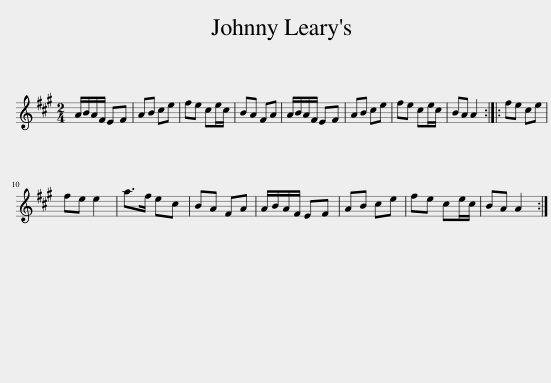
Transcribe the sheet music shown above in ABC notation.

X:1
L:1/8
M:2/4
I:linebreak $
K:A
V:1 treble
V:1
 A/B/A/F/ EF | AB ce | fe ce/c/ | BA FA | A/B/A/F/ EF | %5
 AB ce | fe ce/c/ | BA A2 :: fe ce |$ fe e2 | %10
 a>f ec | BA FA | A/B/A/F/ EF | AB ce | fe ce/c/ | %15
 BA A2 :| %16
